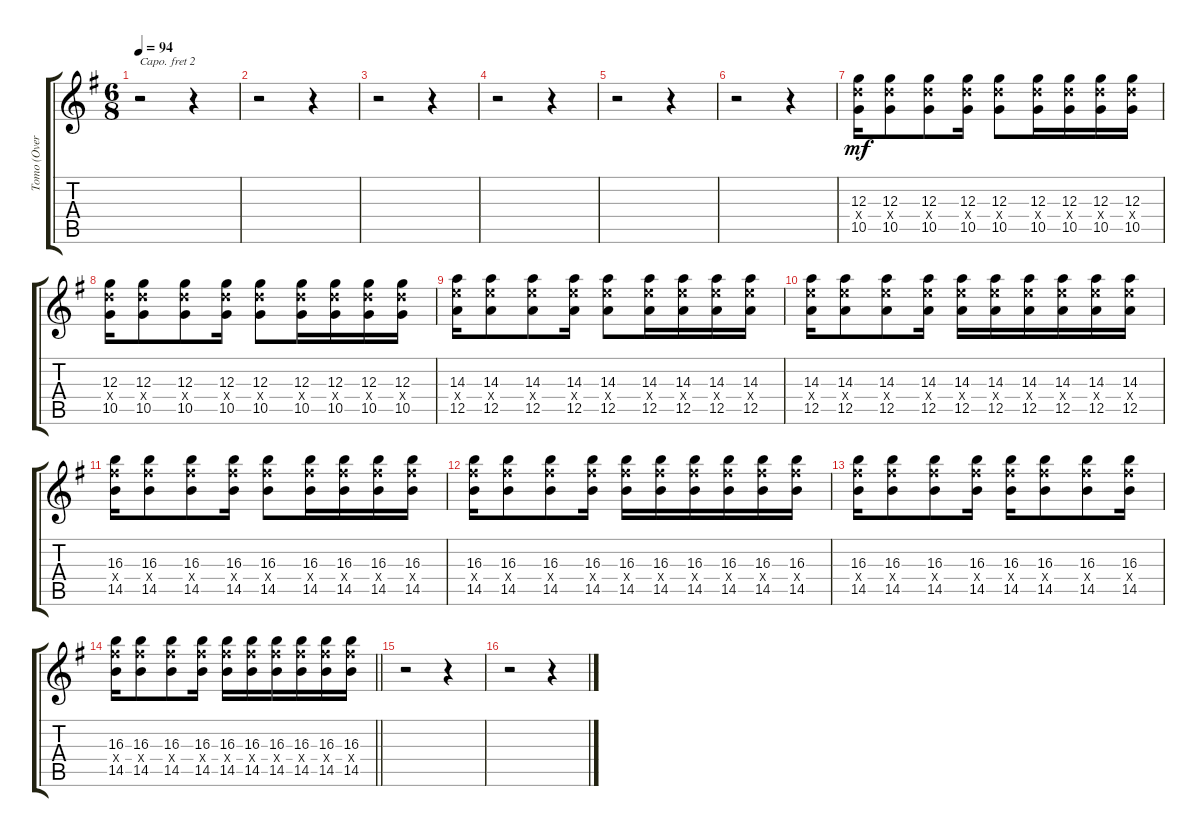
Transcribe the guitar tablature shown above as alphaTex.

\track ("Tomo (Overdub) - Dist" "Tomo (Over") {instrument distortionguitar}
\staff {score tabs}
\capo 2
\tuning (D4 A3 F3 C3 G2 D2) {hide}
\ts (6 8)
\tempo 94
\clef g2
\ks g
r.2{dy mf} r.4 |
r.2 r.4 |
r.2 r.4 |
r.2 r.4 |
r.2 r.4 |
r.2 r.4 |
(12.3 12.4{x} 10.5).16 (12.3 12.4{x} 10.5).8 (12.3 12.4{x} 10.5).8 (12.3 12.4{x} 10.5).16 (12.3 12.4{x} 10.5).8 (12.3 12.4{x} 10.5).16 (12.3 12.4{x} 10.5).16 (12.3 12.4{x} 10.5).16 (12.3 12.4{x} 10.5).16 |
(12.3 12.4{x} 10.5).16 (12.3 12.4{x} 10.5).8 (12.3 12.4{x} 10.5).8 (12.3 12.4{x} 10.5).16 (12.3 12.4{x} 10.5).8 (12.3 12.4{x} 10.5).16 (12.3 12.4{x} 10.5).16 (12.3 12.4{x} 10.5).16 (12.3 12.4{x} 10.5).16 |
(14.3 14.4{x} 12.5).16 (14.3 14.4{x} 12.5).8 (14.3 14.4{x} 12.5).8 (14.3 14.4{x} 12.5).16 (14.3 14.4{x} 12.5).8 (14.3 14.4{x} 12.5).16 (14.3 14.4{x} 12.5).16 (14.3 14.4{x} 12.5).16 (14.3 14.4{x} 12.5).16 |
(14.3 14.4{x} 12.5).16 (14.3 14.4{x} 12.5).8 (14.3 14.4{x} 12.5).8 (14.3 14.4{x} 12.5).16 (14.3 14.4{x} 12.5).16 (14.3 14.4{x} 12.5).16 (14.3 14.4{x} 12.5).16 (14.3 14.4{x} 12.5).16 (14.3 14.4{x} 12.5).16 (14.3 14.4{x} 12.5).16 |
(16.3 16.4{x} 14.5).16 (16.3 16.4{x} 14.5).8 (16.3 16.4{x} 14.5).8 (16.3 16.4{x} 14.5).16 (16.3 16.4{x} 14.5).8 (16.3 16.4{x} 14.5).16 (16.3 16.4{x} 14.5).16 (16.3 16.4{x} 14.5).16 (16.3 16.4{x} 14.5).16 |
(16.3 16.4{x} 14.5).16 (16.3 16.4{x} 14.5).8 (16.3 16.4{x} 14.5).8 (16.3 16.4{x} 14.5).16 (16.3 16.4{x} 14.5).16 (16.3 16.4{x} 14.5).16 (16.3 16.4{x} 14.5).16 (16.3 16.4{x} 14.5).16 (16.3 16.4{x} 14.5).16 (16.3 16.4{x} 14.5).16 |
(16.3 16.4{x} 14.5).16 (16.3 16.4{x} 14.5).8 (16.3 16.4{x} 14.5).8 (16.3 16.4{x} 14.5).16 (16.3 16.4{x} 14.5).16 (16.3 16.4{x} 14.5).8 (16.3 16.4{x} 14.5).8 (16.3 16.4{x} 14.5).16 |
\barLineRight lightlight
(16.3 16.4{x} 14.5).16 (16.3 16.4{x} 14.5).8 (16.3 16.4{x} 14.5).8 (16.3 16.4{x} 14.5).16 (16.3 16.4{x} 14.5).16 (16.3 16.4{x} 14.5).16 (16.3 16.4{x} 14.5).16 (16.3 16.4{x} 14.5).16 (16.3 16.4{x} 14.5).16 (16.3 16.4{x} 14.5).16 |
r.2 r.4 |
r.2 r.4
